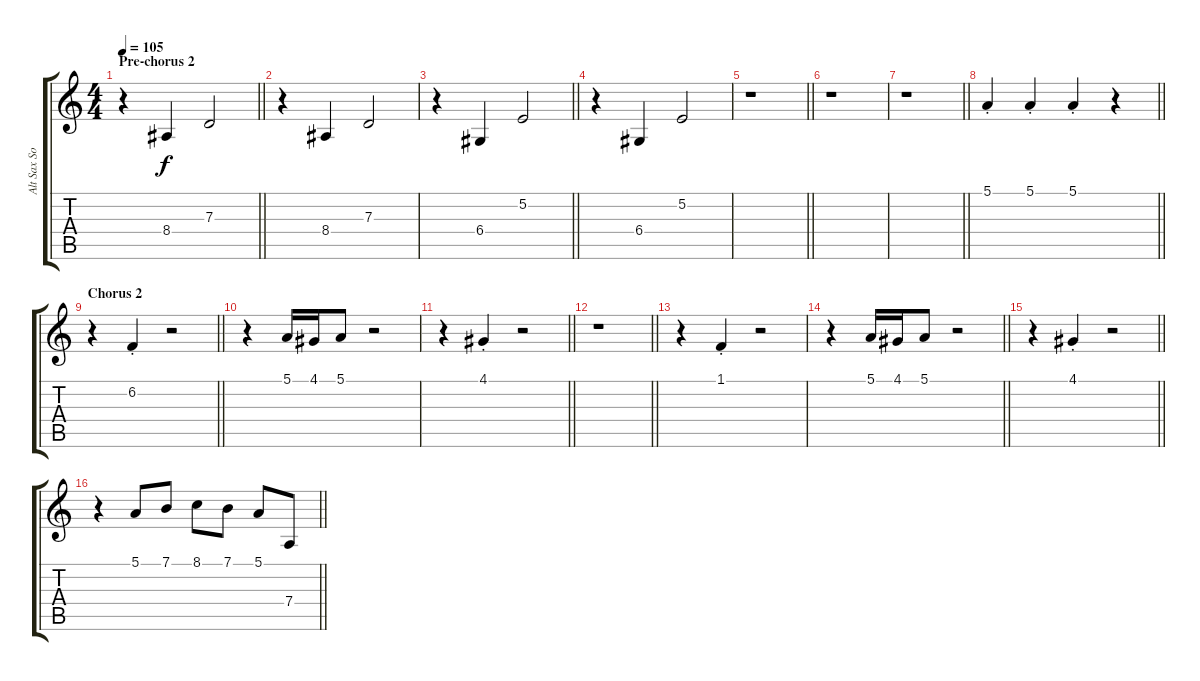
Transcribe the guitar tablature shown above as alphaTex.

\track ("Alt Sax Sound" "Alt Sax So") {instrument altosax}
\staff {score tabs}
\tuning (E4 B3 G3 D3 A2 E2) {hide}
\ts (4 4)
\section ("" "Pre-chorus 2")
\tempo 105
\clef g2
\barLineRight lightlight
\ks aminor
r.4{dy f} 8.4.4 7.3.2 |
r.4 8.4.4 7.3.2 |
\barLineRight lightlight
r.4 6.4.4 5.2.2 |
r.4 6.4.4 5.2.2 |
\barLineRight lightlight
r.1 |
r.1 |
\barLineRight lightlight
r.1 |
\barLineRight lightlight
5.1{st}.4 5.1{st}.4 5.1{st}.4 r.4 |
\section ("" "Chorus 2")
\barLineRight lightlight
r.4 6.2{st}.4 r.2 |
r.4 5.1.16 4.1.16 5.1.8 r.2 |
\barLineRight lightlight
r.4 4.1{st}.4 r.2 |
\barLineRight lightlight
r.1 |
\section ("" "")
r.4 1.1{st}.4 r.2 |
\barLineRight lightlight
r.4 5.1.16 4.1.16 5.1.8 r.2 |
\barLineRight lightlight
r.4 4.1{st}.4 r.2 |
\barLineRight lightlight
r.4 5.1.8{volume 13} 7.1.8 8.1.8 7.1.8 5.1.8 7.4.8
